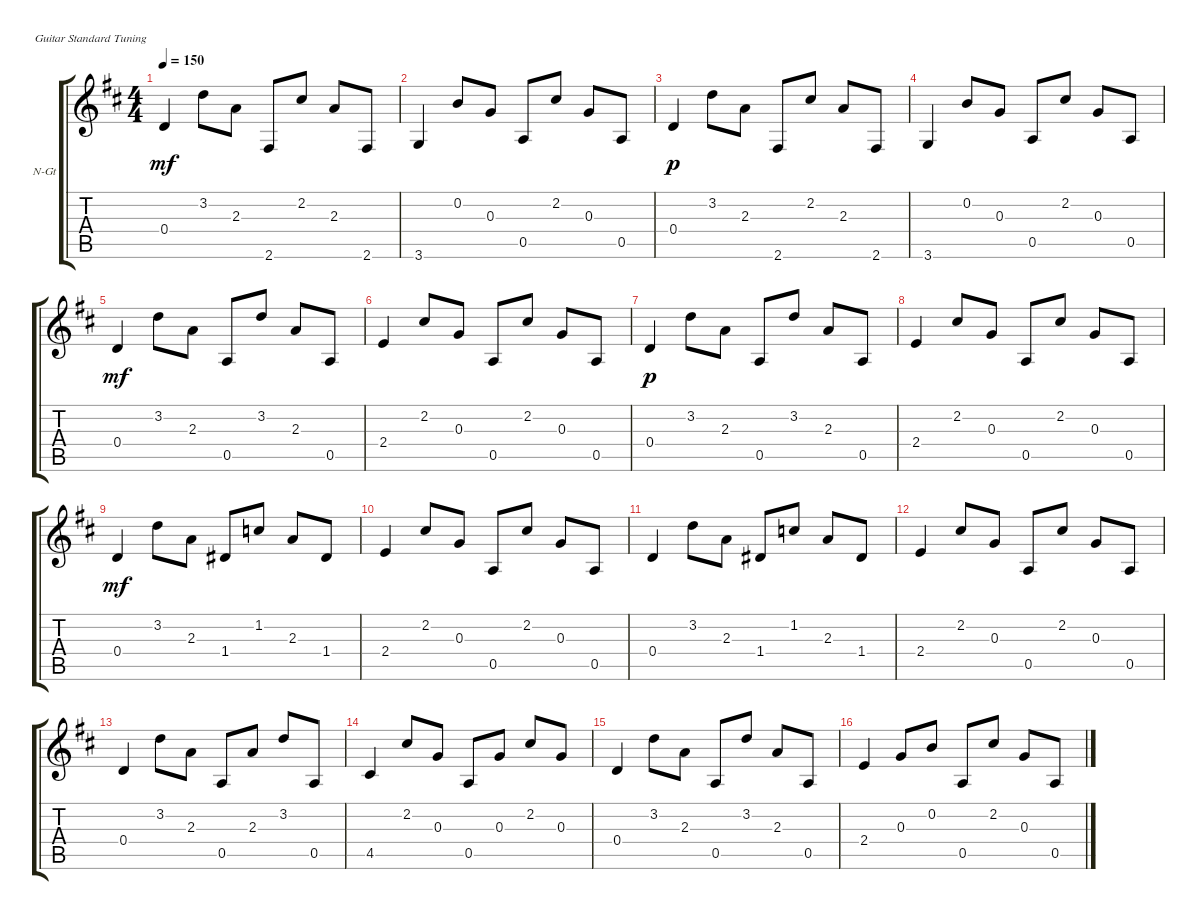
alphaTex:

\bracketExtendMode groupsimilarinstruments
\firstSystemTrackNameOrientation horizontal
\otherSystemsTrackNameOrientation horizontal
\track ("Untitled" "N-Gt") {instrument acousticguitarnylon}
\staff {score tabs}
\tuning (E4 B3 G3 D3 A2 E2)
\ts (4 4)
\beaming (8 2 2 2 2)
\tempo 150
\clef g2
\ks d
0.4.4{dy mf instrument acousticguitarnylon} 3.2.8 2.3.8 2.6.8 2.2.8 2.3.8 2.6.8 |
3.6.4 0.2.8 0.3.8 0.5.8 2.2.8 0.3.8 0.5.8 |
0.4.4{dy p} 3.2.8 2.3.8 2.6.8 2.2.8 2.3.8 2.6.8 |
3.6.4 0.2.8 0.3.8 0.5.8 2.2.8 0.3.8 0.5.8 |
0.4.4{dy mf} 3.2.8 2.3.8 0.5.8 3.2.8 2.3.8 0.5.8 |
2.4.4 2.2.8 0.3.8 0.5.8 2.2.8 0.3.8 0.5.8 |
0.4.4{dy p} 3.2.8 2.3.8 0.5.8 3.2.8 2.3.8 0.5.8 |
2.4.4 2.2.8 0.3.8 0.5.8 2.2.8 0.3.8 0.5.8 |
0.4.4{dy mf} 3.2.8 2.3.8 1.4.8 1.2.8 2.3.8 1.4.8 |
2.4.4 2.2.8 0.3.8 0.5.8 2.2.8 0.3.8 0.5.8 |
0.4.4 3.2.8 2.3.8 1.4.8 1.2.8 2.3.8 1.4.8 |
2.4.4 2.2.8 0.3.8 0.5.8 2.2.8 0.3.8 0.5.8 |
0.4.4 3.2.8 2.3.8 0.5.8 2.3.8 3.2.8 0.5.8 |
4.5.4 2.2.8 0.3.8 0.5.8 0.3.8 2.2.8 0.3.8 |
0.4.4 3.2.8 2.3.8 0.5.8 3.2.8 2.3.8 0.5.8 |
2.4.4 0.3.8 0.2.8 0.5.8 2.2.8 0.3.8 0.5.8
